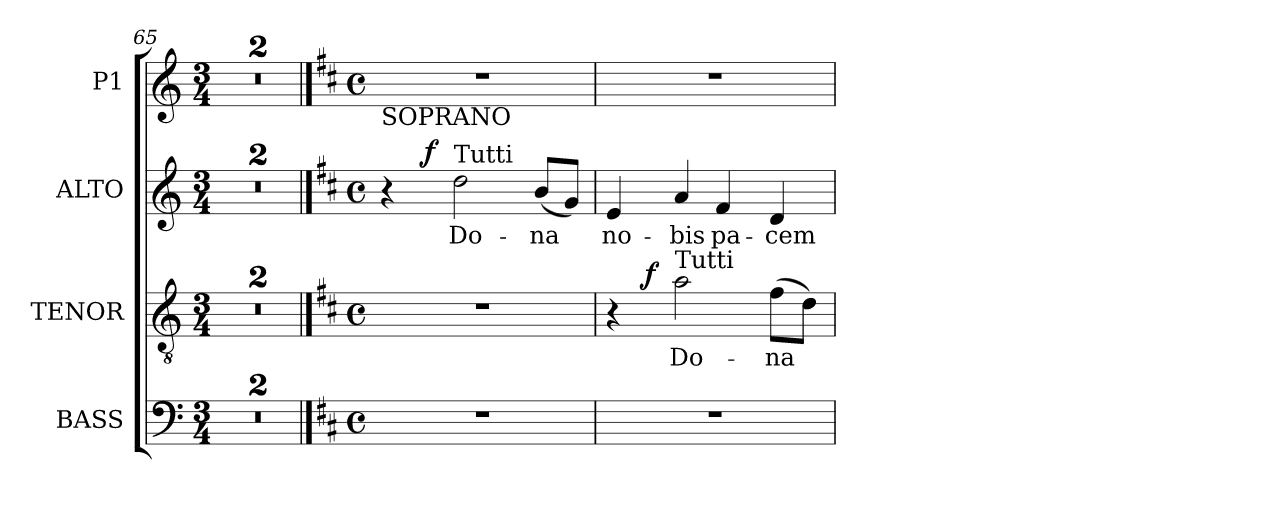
**kern	**kern	**text	**dynam	**kern	**text	**dynam	**kern
*part4	*part3	*part3	*part3	*part2	*part2	*part2	*part1
*staff4	*staff3	*staff3	*staff3	*staff2	*staff2	*staff2	*staff1
*I"BASS	*I"TENOR	*	*	*I"ALTO	*	*	*I"P1
*clefF4	*clefGv2	*	*	*clefG2	*	*	*clefG2
*	*ITrd7c12	*	*	*	*	*	*
*k[]	*k[]	*	*	*k[]	*	*	*k[]
*M3/4	*M3/4	*	*	*M3/4	*	*	*M3/4
=65	=65	=65	=65	=65	=65	=65	=65
2.r	2.r	.	.	2.r	.	.	2.r
=66	=66	=66	=66	=66	=66	=66	=66
!LO:N:vis=1	!LO:N:vis=1	!	!	!LO:N:vis=1	!	!	!LO:N:vis=1
2.r	2.r	.	.	2.r	.	.	2.r
!!LO:PB:g=z
==1	==1	==1	==1	==1	==1	==1	==1
*k[f#c#]	*k[f#c#]	*	*	*k[f#c#]	*	*	*k[f#c#]
*D:	*D:	*	*	*D:	*	*	*D:
*M4/4	*M4/4	*	*	*M4/4	*	*	*M4/4
*met(c)	*met(c)	*	*	*met(c)	*	*	*met(c)
*	*	*	*	*	*	*	*MM120
*	*	*	*	*^	*	*	*
!	!	!	!	!	!	!	!	!LO:TX:b:t=SOPRANO
1r	1r	.	.	4r	16ryy	.	.	1r
.	.	.	.	.	32ryy	.	.	.
.	.	.	.	.	64ryy	.	.	.
.	.	.	.	.	128ryy	.	.	.
.	.	.	.	.	512.ryy	.	.	.
.	.	.	.	.	2ryy	.	f	.
!	!	!	!	!LO:TX:a:t=Tutti	!	!	!	!
!	!	!	!	!	!	!LO:LY:b:color=#000000	!	!
.	.	.	.	2ddi\	.	Do-	.	.
.	.	.	.	.	4ryy	.	.	.
!	!	!	!	!	!	!LO:LY:b:color=#000000	!	!
.	.	.	.	(8bi/L	.	-na	.	.
.	.	.	.	.	8ryy	.	.	.
.	.	.	.	8gi/J)	.	.	.	.
.	.	.	.	.	256ryy	.	.	.
.	.	.	.	.	1024ryy	.	.	.
*	*	*	*	*v	*v	*	*	*
=2	=2	=2	=2	=2	=2	=2	=2
*	*	*	*	*^	*	*	*
!	!	!	!	!	!	!LO:LY:b:color=#000000	!	!
*	*^	*	*	*v	*v	*	*	*
1r	4r	16ryy	.	.	4ei/	no-	.	1r
.	.	32ryy	.	.	.	.	.	.
.	.	64ryy	.	.	.	.	.	.
.	.	512ryy	.	.	.	.	.	.
.	.	2ryy	.	f	.	.	.	.
!	!	!	!LO:LY:b:color=#000000	!	!	!	!	!
!	!LO:TX:a:t=Tutti	!	!	!	!	!	!	!
!	!	!	!	!	!	!LO:LY:b:color=#000000	!	!
.	2Ai\	.	Do-	.	4ai/	-bis	.	.
!	!	!	!	!	!	!LO:LY:b:color=#000000	!	!
.	.	.	.	.	4f#i/	pa-	.	.
.	.	4ryy	.	.	.	.	.	.
!	!	!	!LO:LY:b:color=#000000	!	!	!	!	!
!	!	!	!	!	!	!LO:LY:b:color=#000000	!	!
.	(8F#i\L	.	-na	.	4di/	-cem	.	.
.	.	8ryy	.	.	.	.	.	.
.	8Di\J)	.	.	.	.	.	.	.
.	.	128..ryy	.	.	.	.	.	.
*	*v	*v	*	*	*	*	*	*
=	=	=	=	=	=	=	=
*-	*-	*-	*-	*-	*-	*-	*-
